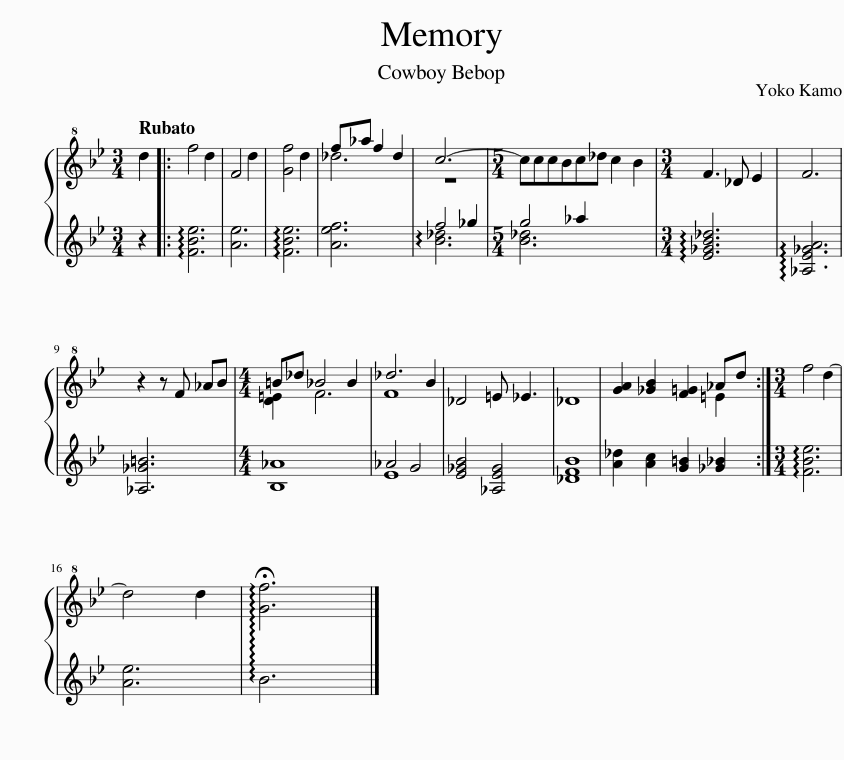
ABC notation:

X:1
%%score { ( 1 3 ) | ( 2 4 ) }
L:1/8
Q:1/4=70
M:3/4
I:linebreak $
K:Bb
V:1 treble+8
V:3 treble+8
V:2 treble
V:4 treble
V:1
 d2 |:[Q:1/4=70] f4 d2 | F4 d2 | [Gf]4 d2 | f_a[Q:1/4=50] f2[Q:1/4=60] _d2 | %5
[Q:1/4=70] c6-[Q:1/4=50] |[M:5/4] c[Q:1/4=60]cc[Q:1/4=70]Bc_d c2[Q:1/4=90] B2 |[M:3/4][Q:1/4=75] F3 _D E2 | F6 |$ z2 z[Q:1/4=50] F[Q:1/4=80] _AB | %10
[M:4/4] =B[Q:1/4=55]_d[Q:1/4=65] _B4 B2 |[Q:1/4=90] _d6 B2 | _D4 =E _E3 |[Q:1/4=100] _D8 |[Q:1/4=95] [GA]2[Q:1/4=90] [_GB]2[Q:1/4=85] [F=G]2[Q:1/4=70] _A[Q:1/4=60]d :| %15
[M:3/4][Q:1/4=70] f4 d2- |$[Q:1/4=65] d4[Q:1/4=50] d2 |[Q:1/4=65] !arpeggio!!fermata![Gf]6 |] %18
V:2
 z2 |: !arpeggio![FBe]6 | [Ae]6 | !arpeggio![FBe]6 | [Aef]6 | %5
 f4 _g2 |[M:5/4] g4 _a2 x2 x2 |[M:3/4] !arpeggio![E_GB_d]6 | !arpeggio![_A,E_GA]6 |$ [_A,_G=B]6 | %10
[M:4/4] [B,_A]8 | _A4 G4 | [E_GB]4 [_A,EG]4 | [_DFB]8 | [A_d]2 [Ac]2 [G=B]2 [_G_B]2 :| %15
[M:3/4] !arpeggio![FBe]6 |$ [Ae]6 | B6 |] %18
V:3
 x2 |: x6 | x6 | x6 | _d6 | %5
 z6 |[M:5/4] x10 |[M:3/4] x6 | x6 |$ x6 | %10
[M:4/4] [D=E]2 F6 | F8 | x8 | x8 | x6 =E2 :| %15
[M:3/4] x6 |$ x6 | x6 |] %18
V:4
 x2 |: x6 | x6 | x6 | x6 | %5
 !arpeggio![B_d]6 |[M:5/4] [B_d]6 x4 |[M:3/4] x6 | x6 |$ x6 | %10
[M:4/4] x8 | E8 | x8 | x8 | x8 :| %15
[M:3/4] x6 |$ x6 | x6 |] %18
